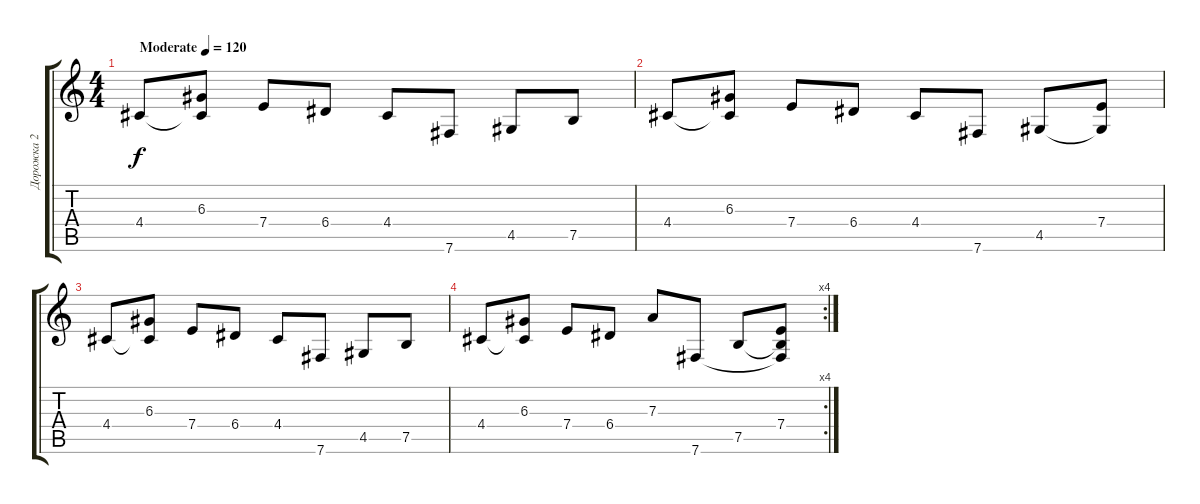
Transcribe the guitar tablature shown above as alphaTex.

\track ("Дорожка 2" "Дорожка 2") {instrument acousticguitarsteel}
\staff {score tabs}
\tuning (B3 Gb3 D3 A2 E2 B1) {hide}
\ts (4 4)
\tempo (120 "Moderate")
\clef g2
\ks c
4.4.8{dy f instrument acousticguitarsteel} (6.3 4.4{t}).8 7.4.8 6.4.8 4.4.8 7.6.8 4.5.8 7.5.8 |
4.4.8 (6.3 4.4{t}).8 7.4.8 6.4.8 4.4.8 7.6.8 4.5.8 (7.4 4.5{t}).8 |
4.4.8 (6.3 4.4{t}).8 7.4.8 6.4.8 4.4.8 7.6.8 4.5.8 7.5.8 |
\rc 4
4.4.8 (6.3 4.4{t}).8 7.4.8 6.4.8 7.3.8 7.6.8 7.5.8 (7.4 7.5{t} 7.6{t}).8
